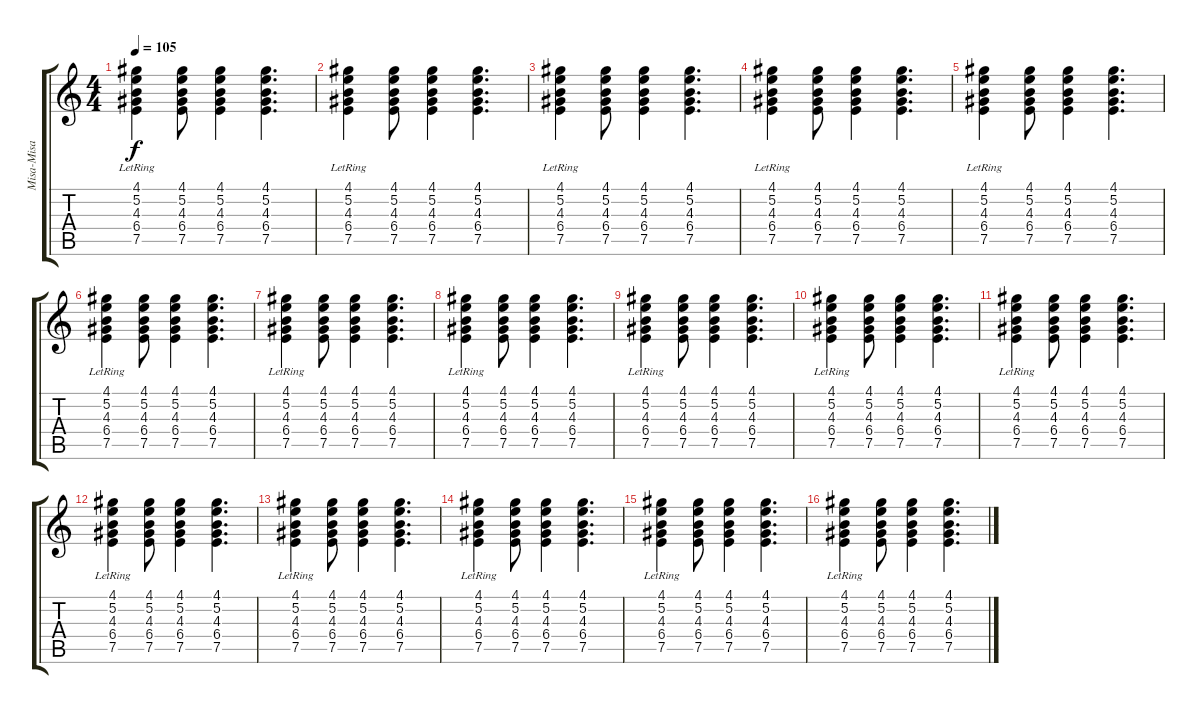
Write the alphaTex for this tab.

\track ("Misa-Misa (folk)" "Misa-Misa ") {instrument acousticguitarnylon}
\staff {score tabs}
\tuning (E4 B3 G3 D3 A2 E2) {hide}
\ts (4 4)
\tempo 105
\clef g2
\ks c
(4.1 5.2{lr} 4.3 6.4 7.5).4{dy f} (4.1 5.2 4.3 6.4 7.5).8 (4.1 5.2 4.3 6.4 7.5).4 (4.1 5.2 4.3 6.4 7.5).4{d} |
(4.1 5.2{lr} 4.3 6.4 7.5).4 (4.1 5.2 4.3 6.4 7.5).8 (4.1 5.2 4.3 6.4 7.5).4 (4.1 5.2 4.3 6.4 7.5).4{d} |
(4.1 5.2{lr} 4.3 6.4 7.5).4 (4.1 5.2 4.3 6.4 7.5).8 (4.1 5.2 4.3 6.4 7.5).4 (4.1 5.2 4.3 6.4 7.5).4{d} |
(4.1 5.2{lr} 4.3 6.4 7.5).4 (4.1 5.2 4.3 6.4 7.5).8 (4.1 5.2 4.3 6.4 7.5).4 (4.1 5.2 4.3 6.4 7.5).4{d} |
(4.1 5.2{lr} 4.3 6.4 7.5).4 (4.1 5.2 4.3 6.4 7.5).8 (4.1 5.2 4.3 6.4 7.5).4 (4.1 5.2 4.3 6.4 7.5).4{d} |
(4.1 5.2{lr} 4.3 6.4 7.5).4 (4.1 5.2 4.3 6.4 7.5).8 (4.1 5.2 4.3 6.4 7.5).4 (4.1 5.2 4.3 6.4 7.5).4{d} |
(4.1 5.2{lr} 4.3 6.4 7.5).4 (4.1 5.2 4.3 6.4 7.5).8 (4.1 5.2 4.3 6.4 7.5).4 (4.1 5.2 4.3 6.4 7.5).4{d} |
(4.1 5.2{lr} 4.3 6.4 7.5).4 (4.1 5.2 4.3 6.4 7.5).8 (4.1 5.2 4.3 6.4 7.5).4 (4.1 5.2 4.3 6.4 7.5).4{d} |
(4.1 5.2{lr} 4.3 6.4 7.5).4 (4.1 5.2 4.3 6.4 7.5).8 (4.1 5.2 4.3 6.4 7.5).4 (4.1 5.2 4.3 6.4 7.5).4{d} |
(4.1 5.2{lr} 4.3 6.4 7.5).4 (4.1 5.2 4.3 6.4 7.5).8 (4.1 5.2 4.3 6.4 7.5).4 (4.1 5.2 4.3 6.4 7.5).4{d} |
(4.1 5.2{lr} 4.3 6.4 7.5).4 (4.1 5.2 4.3 6.4 7.5).8 (4.1 5.2 4.3 6.4 7.5).4 (4.1 5.2 4.3 6.4 7.5).4{d} |
(4.1 5.2{lr} 4.3 6.4 7.5).4 (4.1 5.2 4.3 6.4 7.5).8 (4.1 5.2 4.3 6.4 7.5).4 (4.1 5.2 4.3 6.4 7.5).4{d} |
(4.1 5.2{lr} 4.3 6.4 7.5).4 (4.1 5.2 4.3 6.4 7.5).8 (4.1 5.2 4.3 6.4 7.5).4 (4.1 5.2 4.3 6.4 7.5).4{d} |
(4.1 5.2{lr} 4.3 6.4 7.5).4 (4.1 5.2 4.3 6.4 7.5).8 (4.1 5.2 4.3 6.4 7.5).4 (4.1 5.2 4.3 6.4 7.5).4{d} |
(4.1 5.2{lr} 4.3 6.4 7.5).4 (4.1 5.2 4.3 6.4 7.5).8 (4.1 5.2 4.3 6.4 7.5).4 (4.1 5.2 4.3 6.4 7.5).4{d} |
(4.1 5.2{lr} 4.3 6.4 7.5).4 (4.1 5.2 4.3 6.4 7.5).8 (4.1 5.2 4.3 6.4 7.5).4 (4.1 5.2 4.3 6.4 7.5).4{d}
